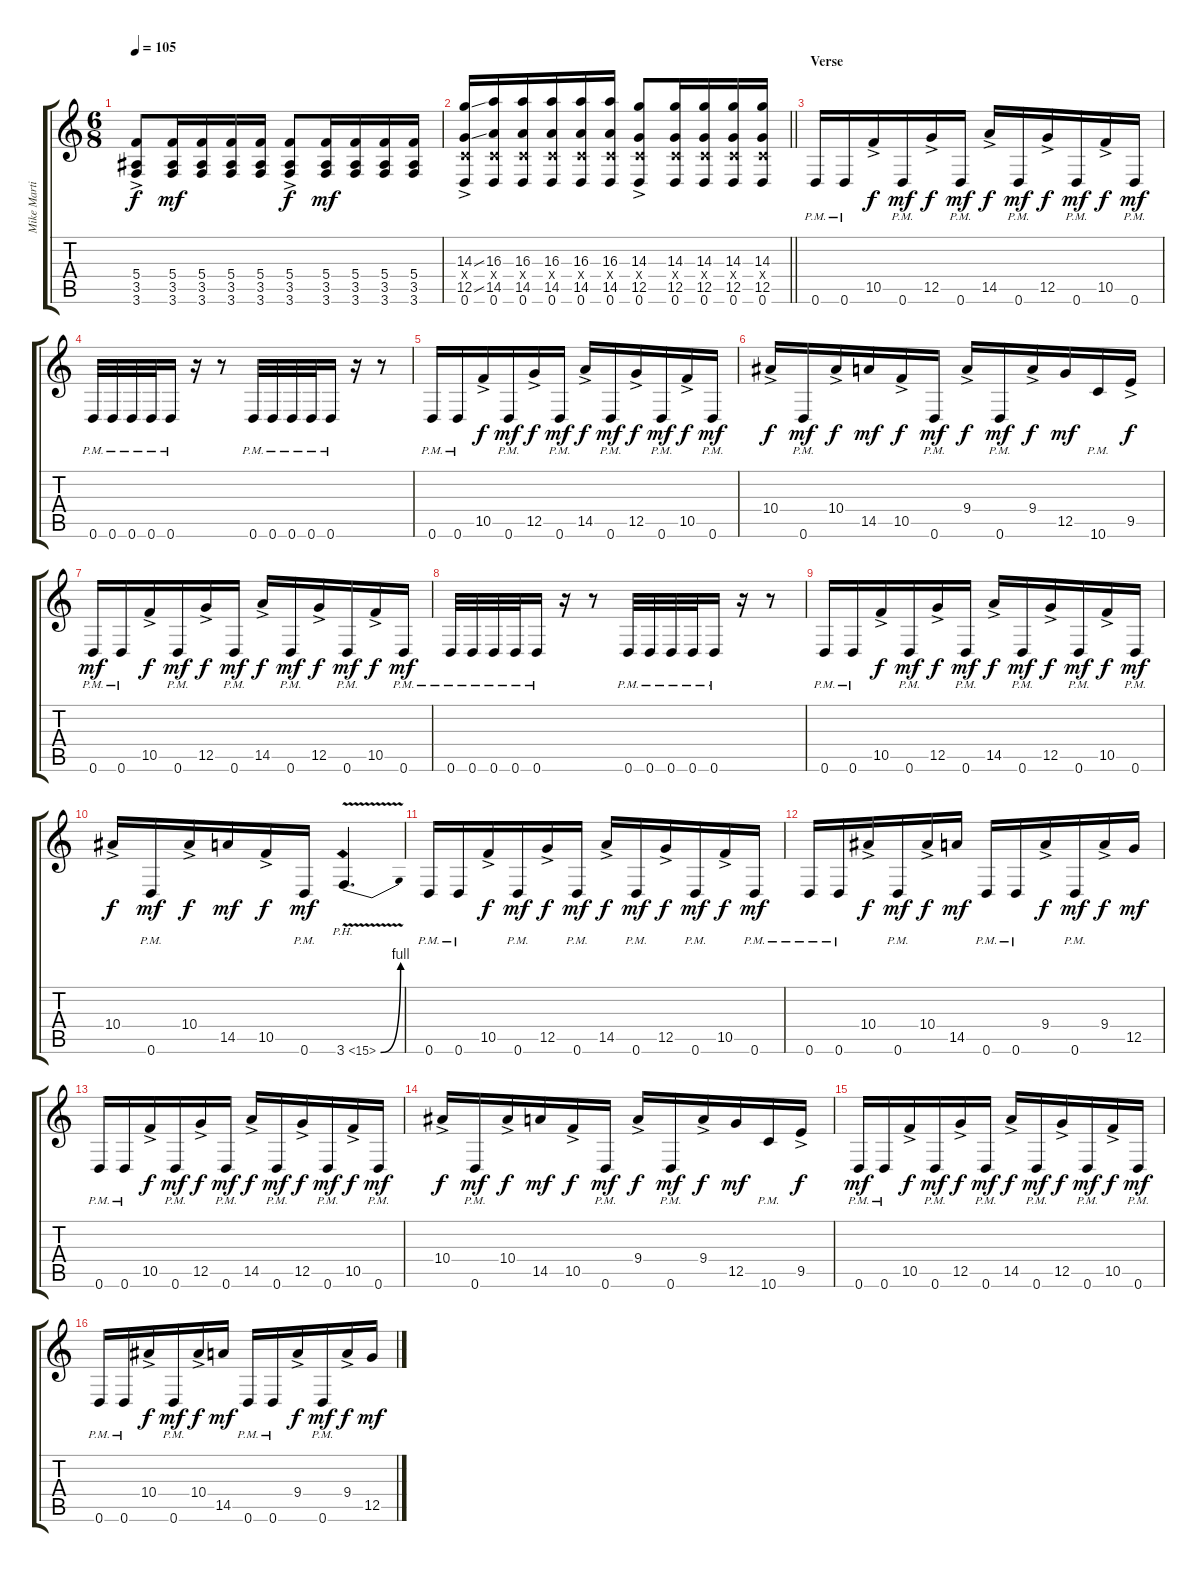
\track ("Mike Martin" "Mike Marti") {instrument distortionguitar}
\staff {score tabs}
\tuning (D4 A3 F3 C3 G2 D2) {hide}
\ts (6 8)
\tempo 105
\clef g2
\ks c
(5.4{ac} 3.5{ac} 3.6{ac}).8{dy f} (5.4 3.5 3.6).16{dy mf} (5.4 3.5 3.6).16 (5.4 3.5 3.6).16 (5.4 3.5 3.6).16 (5.4{ac} 3.5{ac} 3.6{ac}).8{dy f} (5.4 3.5 3.6).16{dy mf} (5.4 3.5 3.6).16 (5.4 3.5 3.6).16 (5.4 3.5 3.6).16 |
\barLineRight lightlight
(14.3{ss ac} 0.4{x} 12.5{ss ac} 0.6{ac}).16 (16.3 0.4{x} 14.5 0.6).16 (16.3 0.4{x} 14.5 0.6).16 (16.3 0.4{x} 14.5 0.6).16 (16.3 0.4{x} 14.5 0.6).16 (16.3 0.4{x} 14.5 0.6).16 (14.3{ac} 0.4{x} 12.5{ac} 0.6{ac}).8 (14.3 0.4{x} 12.5 0.6).16 (14.3 0.4{x} 12.5 0.6).16 (14.3 0.4{x} 12.5 0.6).16 (14.3 0.4{x} 12.5 0.6).16 |
\section ("" "Verse")
0.6{pm}.16 0.6{pm}.16 10.5{ac}.16{dy f} 0.6{pm}.16{dy mf} 12.5{ac}.16{dy f} 0.6{pm}.16{dy mf} 14.5{ac}.16{dy f} 0.6{pm}.16{dy mf} 12.5{ac}.16{dy f} 0.6{pm}.16{dy mf} 10.5{ac}.16{dy f} 0.6{pm}.16{dy mf} |
0.6{pm}.32 0.6{pm}.32 0.6{pm}.32 0.6{pm}.32 0.6{pm}.16 r.16 r.8 0.6{pm}.32 0.6{pm}.32 0.6{pm}.32 0.6{pm}.32 0.6{pm}.16 r.16 r.8 |
0.6{pm}.16 0.6{pm}.16 10.5{ac}.16{dy f} 0.6{pm}.16{dy mf} 12.5{ac}.16{dy f} 0.6{pm}.16{dy mf} 14.5{ac}.16{dy f} 0.6{pm}.16{dy mf} 12.5{ac}.16{dy f} 0.6{pm}.16{dy mf} 10.5{ac}.16{dy f} 0.6{pm}.16{dy mf} |
10.4{ac}.16{dy f} 0.6{pm}.16{dy mf} 10.4{ac}.16{dy f} 14.5.16{dy mf} 10.5{ac}.16{dy f} 0.6{pm}.16{dy mf} 9.4{ac}.16{dy f} 0.6{pm}.16{dy mf} 9.4{ac}.16{dy f} 12.5.16{dy mf} 10.6{pm}.16 9.5{ac}.16{dy f} |
0.6{pm}.16{dy mf} 0.6{pm}.16 10.5{ac}.16{dy f} 0.6{pm}.16{dy mf} 12.5{ac}.16{dy f} 0.6{pm}.16{dy mf} 14.5{ac}.16{dy f} 0.6{pm}.16{dy mf} 12.5{ac}.16{dy f} 0.6{pm}.16{dy mf} 10.5{ac}.16{dy f} 0.6{pm}.16{dy mf} |
0.6{pm}.32 0.6{pm}.32 0.6{pm}.32 0.6{pm}.32 0.6{pm}.16 r.16 r.8 0.6{pm}.32 0.6{pm}.32 0.6{pm}.32 0.6{pm}.32 0.6{pm}.16 r.16 r.8 |
0.6{pm}.16 0.6{pm}.16 10.5{ac}.16{dy f} 0.6{pm}.16{dy mf} 12.5{ac}.16{dy f} 0.6{pm}.16{dy mf} 14.5{ac}.16{dy f} 0.6{pm}.16{dy mf} 12.5{ac}.16{dy f} 0.6{pm}.16{dy mf} 10.5{ac}.16{dy f} 0.6{pm}.16{dy mf} |
10.4{ac}.16{dy f} 0.6{pm}.16{dy mf} 10.4{ac}.16{dy f} 14.5.16{dy mf} 10.5{ac}.16{dy f} 0.6{pm}.16{dy mf} 3.6{be (bend 0 0 60 4) ph 12 v}.4{d} |
0.6{pm}.16 0.6{pm}.16 10.5{ac}.16{dy f} 0.6{pm}.16{dy mf} 12.5{ac}.16{dy f} 0.6{pm}.16{dy mf} 14.5{ac}.16{dy f} 0.6{pm}.16{dy mf} 12.5{ac}.16{dy f} 0.6{pm}.16{dy mf} 10.5{ac}.16{dy f} 0.6{pm}.16{dy mf} |
0.6{pm}.16 0.6{pm}.16 10.4{ac}.16{dy f} 0.6{pm}.16{dy mf} 10.4{ac}.16{dy f} 14.5.16{dy mf} 0.6{pm}.16 0.6{pm}.16 9.4{ac}.16{dy f} 0.6{pm}.16{dy mf} 9.4{ac}.16{dy f} 12.5.16{dy mf} |
0.6{pm}.16 0.6{pm}.16 10.5{ac}.16{dy f} 0.6{pm}.16{dy mf} 12.5{ac}.16{dy f} 0.6{pm}.16{dy mf} 14.5{ac}.16{dy f} 0.6{pm}.16{dy mf} 12.5{ac}.16{dy f} 0.6{pm}.16{dy mf} 10.5{ac}.16{dy f} 0.6{pm}.16{dy mf} |
10.4{ac}.16{dy f} 0.6{pm}.16{dy mf} 10.4{ac}.16{dy f} 14.5.16{dy mf} 10.5{ac}.16{dy f} 0.6{pm}.16{dy mf} 9.4{ac}.16{dy f} 0.6{pm}.16{dy mf} 9.4{ac}.16{dy f} 12.5.16{dy mf} 10.6{pm}.16 9.5{ac}.16{dy f} |
0.6{pm}.16{dy mf} 0.6{pm}.16 10.5{ac}.16{dy f} 0.6{pm}.16{dy mf} 12.5{ac}.16{dy f} 0.6{pm}.16{dy mf} 14.5{ac}.16{dy f} 0.6{pm}.16{dy mf} 12.5{ac}.16{dy f} 0.6{pm}.16{dy mf} 10.5{ac}.16{dy f} 0.6{pm}.16{dy mf} |
0.6{pm}.16 0.6{pm}.16 10.4{ac}.16{dy f} 0.6{pm}.16{dy mf} 10.4{ac}.16{dy f} 14.5.16{dy mf} 0.6{pm}.16 0.6{pm}.16 9.4{ac}.16{dy f} 0.6{pm}.16{dy mf} 9.4{ac}.16{dy f} 12.5.16{dy mf}
